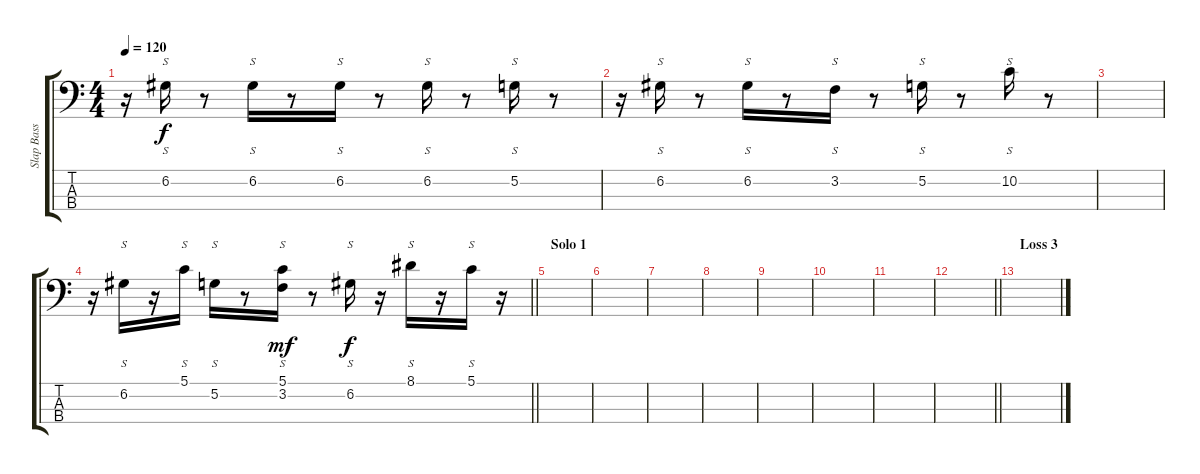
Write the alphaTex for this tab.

\track ("Slap Bass" "Slap Bass") {instrument slapbass2}
\staff {score tabs}
\tuning (G2 D2 A1 E1) {hide}
\ts (4 4)
\tempo 120
\clef f4
\ks c
r.16{dy f} 6.2.16{s} r.8 6.2.16{s} r.8 6.2.16{s} r.8 6.2.16{s} r.8 5.2.16{s} r.8 |
r.16 6.2.16{s} r.8 6.2.16{s} r.8 3.2.16{s} r.8 5.2.16{s} r.8 10.2.16{s} r.8 |
|
\barLineRight lightlight
r.16 6.2.16{s} r.16 5.1.16{s} 5.2.16{s} r.8 (5.1 3.2).16{s dy mf} r.8 6.2.16{s dy f} r.16 8.1.16{s} r.16 5.1.16{s} r.16 |
\section ("" "Solo 1")
|
|
|
|
|
|
|
\barLineRight lightlight
|
\section ("" "Loss 3")
